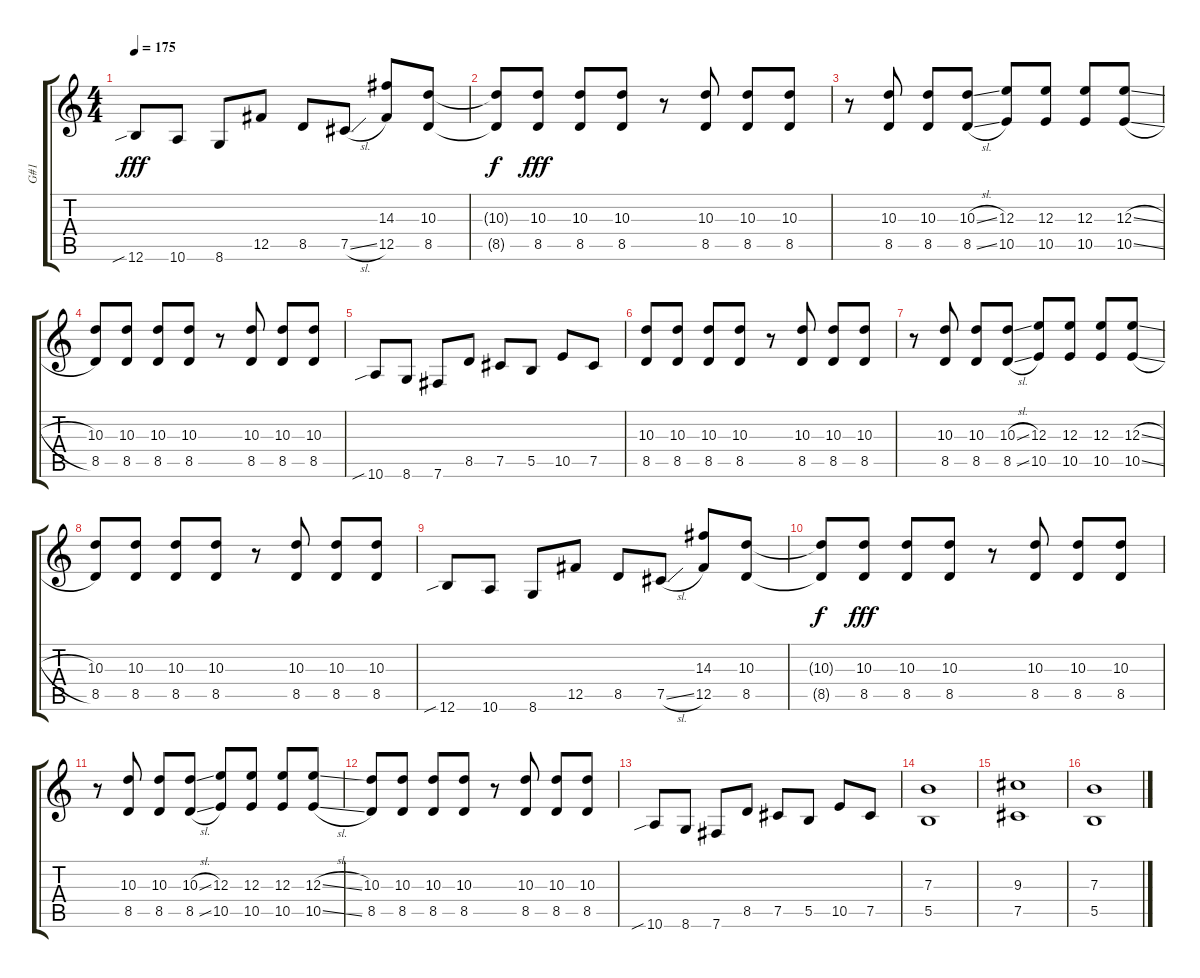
\track ("G#1" "G#1") {instrument overdrivenguitar}
\staff {score tabs}
\tuning (Db4 Ab3 E3 B2 Gb2 B1) {hide}
\ts (4 4)
\tempo 175
\clef g2
\ks c
12.6{sib}.8{dy fff} 10.6.8 8.6.8 12.5.8 8.5.8 7.5{sl}.8 (14.3 12.5).8 (10.3 8.5).8 |
(10.3{t} 8.5{t}).8{dy f} (10.3 8.5).8{dy fff} (10.3 8.5).8 (10.3 8.5).8 r.8 (10.3 8.5).8 (10.3 8.5).8 (10.3 8.5).8 |
r.8 (10.3 8.5).8 (10.3 8.5).8 (10.3{sl} 8.5{sl}).8 (12.3 10.5).8 (12.3 10.5).8 (12.3 10.5).8 (12.3{sl} 10.5{sl}).8 |
(10.3 8.5).8 (10.3 8.5).8 (10.3 8.5).8 (10.3 8.5).8 r.8 (10.3 8.5).8 (10.3 8.5).8 (10.3 8.5).8 |
10.6{sib}.8 8.6.8 7.6.8 8.5.8 7.5.8 5.5.8 10.5.8 7.5.8 |
(10.3 8.5).8 (10.3 8.5).8 (10.3 8.5).8 (10.3 8.5).8 r.8 (10.3 8.5).8 (10.3 8.5).8 (10.3 8.5).8 |
r.8 (10.3 8.5).8 (10.3 8.5).8 (10.3{sl} 8.5{sl}).8 (12.3 10.5).8 (12.3 10.5).8 (12.3 10.5).8 (12.3{sl} 10.5{sl}).8 |
(10.3 8.5).8 (10.3 8.5).8 (10.3 8.5).8 (10.3 8.5).8 r.8 (10.3 8.5).8 (10.3 8.5).8 (10.3 8.5).8 |
12.6{sib}.8 10.6.8 8.6.8 12.5.8 8.5.8 7.5{sl}.8 (14.3 12.5).8 (10.3 8.5).8 |
(10.3{t} 8.5{t}).8{dy f} (10.3 8.5).8{dy fff} (10.3 8.5).8 (10.3 8.5).8 r.8 (10.3 8.5).8 (10.3 8.5).8 (10.3 8.5).8 |
r.8 (10.3 8.5).8 (10.3 8.5).8 (10.3{sl} 8.5{sl}).8 (12.3 10.5).8 (12.3 10.5).8 (12.3 10.5).8 (12.3{sl} 10.5{sl}).8 |
(10.3 8.5).8 (10.3 8.5).8 (10.3 8.5).8 (10.3 8.5).8 r.8 (10.3 8.5).8 (10.3 8.5).8 (10.3 8.5).8 |
10.6{sib}.8 8.6.8 7.6.8 8.5.8 7.5.8 5.5.8 10.5.8 7.5.8 |
(7.3 5.5).1 |
(9.3 7.5).1 |
(7.3 5.5).1{volume 4 instrument overdrivenguitar}
